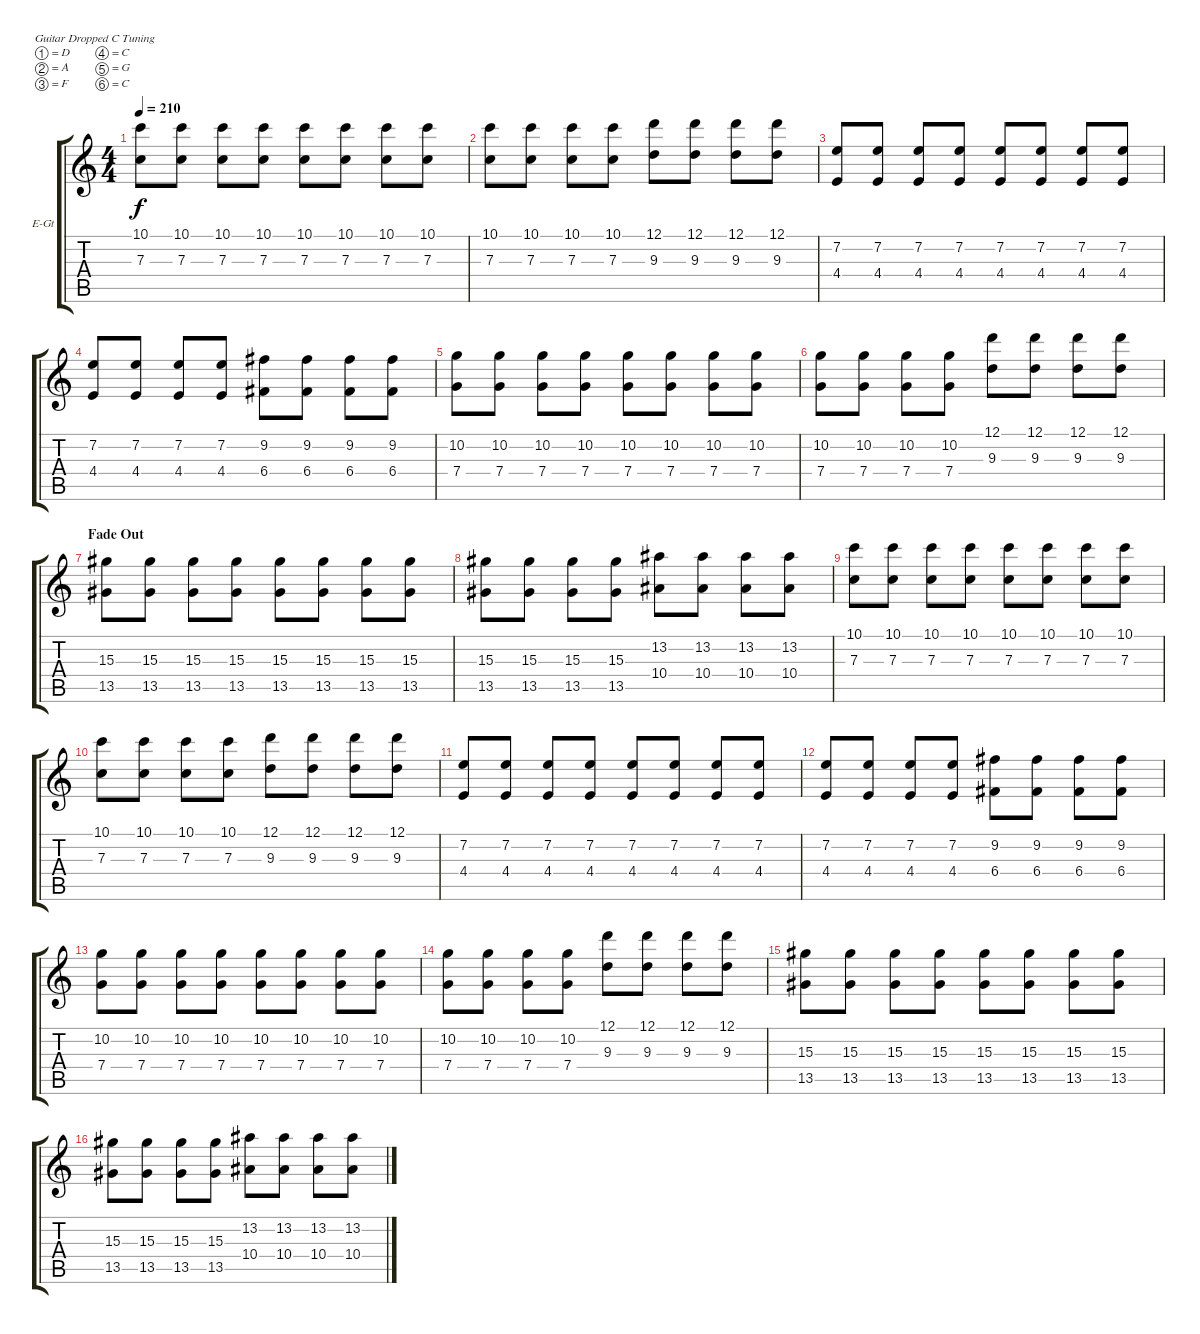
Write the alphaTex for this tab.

\defaultSystemsLayout 4
\bracketExtendMode groupsimilarinstruments
\firstSystemTrackNameOrientation horizontal
\otherSystemsTrackNameOrientation horizontal
\track ("Third Guitar" "E-Gt") {instrument distortionguitar}
\staff {score tabs}
\tuning (D4 A3 F3 C3 G2 C2)
\ts (4 4)
\tempo 210
\clef g2
\ks c
(7.3 10.1).8{dy f} (7.3 10.1).8 (7.3 10.1).8 (7.3 10.1).8 (7.3 10.1).8 (7.3 10.1).8 (7.3 10.1).8 (7.3 10.1).8 |
(7.3 10.1).8 (7.3 10.1).8 (7.3 10.1).8 (7.3 10.1).8 (9.3 12.1).8 (9.3 12.1).8 (9.3 12.1).8 (9.3 12.1).8 |
(4.4 7.2).8 (4.4 7.2).8 (4.4 7.2).8 (4.4 7.2).8 (4.4 7.2).8 (4.4 7.2).8 (4.4 7.2).8 (4.4 7.2).8 |
(4.4 7.2).8 (4.4 7.2).8 (4.4 7.2).8 (4.4 7.2).8 (6.4 9.2).8 (6.4 9.2).8 (6.4 9.2).8 (6.4 9.2).8 |
(7.4 10.2).8 (7.4 10.2).8 (7.4 10.2).8 (7.4 10.2).8 (7.4 10.2).8 (7.4 10.2).8 (7.4 10.2).8 (7.4 10.2).8 |
(7.4 10.2).8 (7.4 10.2).8 (7.4 10.2).8 (7.4 10.2).8 (9.3 12.1).8 (9.3 12.1).8 (9.3 12.1).8 (9.3 12.1).8 |
\section ("" "Fade Out")
(13.5 15.3).8 (15.3 13.5).8 (15.3 13.5).8 (15.3 13.5).8 (15.3 13.5).8 (15.3 13.5).8 (15.3 13.5).8 (15.3 13.5).8 |
(15.3 13.5).8 (15.3 13.5).8 (15.3 13.5).8 (15.3 13.5).8 (10.4 13.2).8 (13.2 10.4).8 (10.4 13.2).8 (10.4 13.2).8 |
(7.3 10.1).8 (7.3 10.1).8 (7.3 10.1).8 (7.3 10.1).8 (7.3 10.1).8 (7.3 10.1).8 (7.3 10.1).8 (7.3 10.1).8 |
(7.3 10.1).8 (7.3 10.1).8 (7.3 10.1).8 (7.3 10.1).8 (9.3 12.1).8 (9.3 12.1).8 (9.3 12.1).8 (9.3 12.1).8 |
(4.4 7.2).8 (4.4 7.2).8 (4.4 7.2).8 (4.4 7.2).8 (4.4 7.2).8 (4.4 7.2).8 (4.4 7.2).8 (4.4 7.2).8 |
(4.4 7.2).8 (4.4 7.2).8 (4.4 7.2).8 (4.4 7.2).8 (6.4 9.2).8 (6.4 9.2).8 (6.4 9.2).8 (6.4 9.2).8 |
(7.4 10.2).8 (7.4 10.2).8 (7.4 10.2).8 (7.4 10.2).8 (7.4 10.2).8 (7.4 10.2).8 (7.4 10.2).8 (7.4 10.2).8 |
(7.4 10.2).8 (7.4 10.2).8 (7.4 10.2).8 (7.4 10.2).8 (9.3 12.1).8 (9.3 12.1).8 (9.3 12.1).8 (9.3 12.1).8 |
(13.5 15.3).8 (15.3 13.5).8 (15.3 13.5).8 (15.3 13.5).8 (15.3 13.5).8 (15.3 13.5).8 (15.3 13.5).8 (15.3 13.5).8 |
(15.3 13.5).8 (15.3 13.5).8 (15.3 13.5).8 (15.3 13.5).8 (10.4 13.2).8 (13.2 10.4).8 (10.4 13.2).8 (10.4 13.2).8
